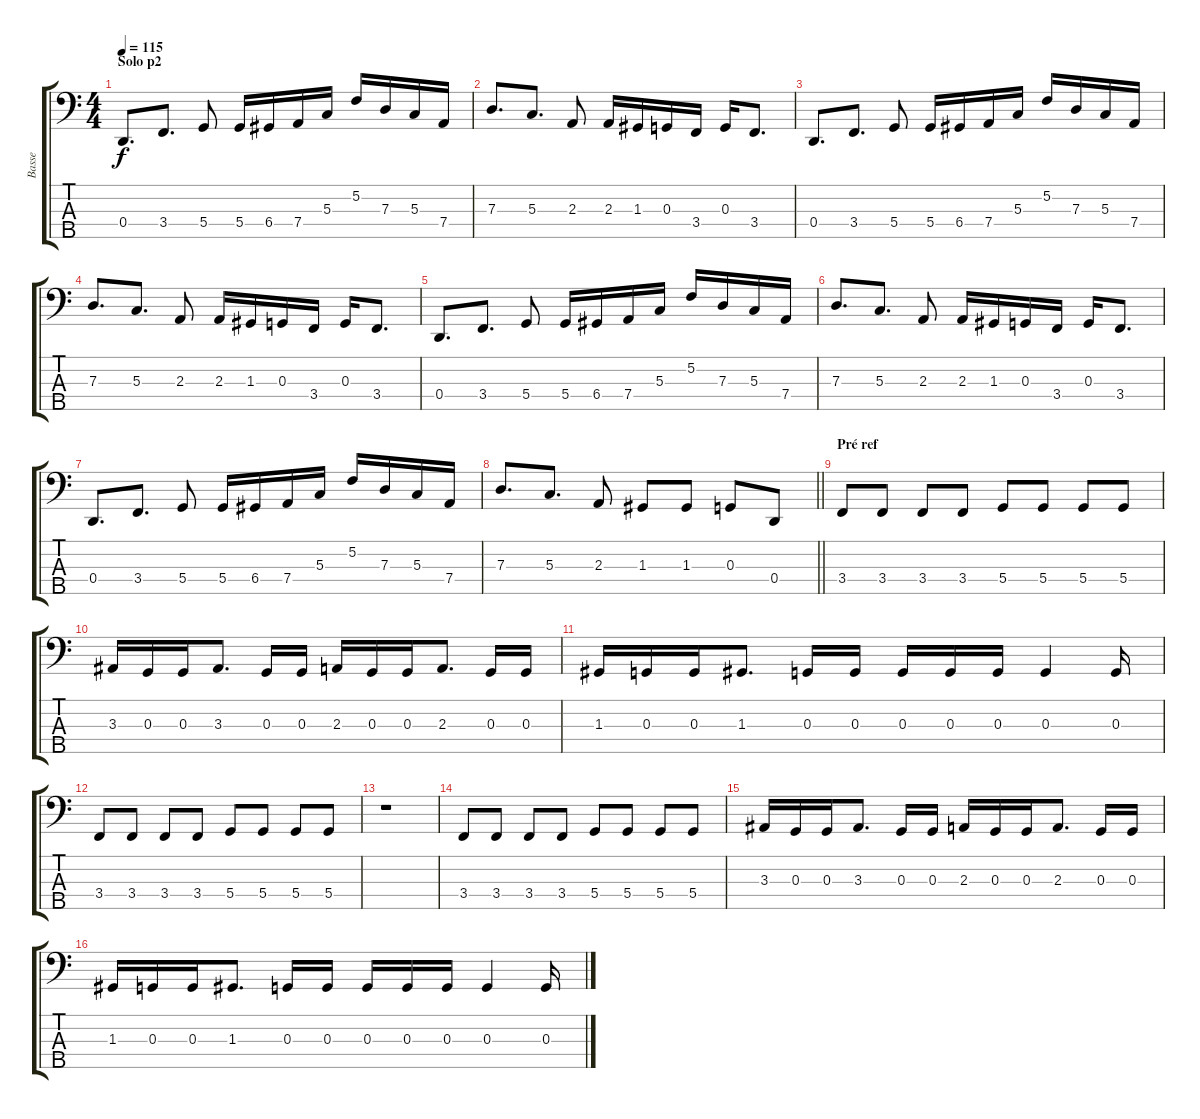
\track ("Basse" "Basse") {instrument electricbassfinger}
\staff {score tabs}
\tuning (F2 C2 G1 D1 A0) {hide}
\ts (4 4)
\section ("" "Solo p2")
\tempo 115
\clef f4
\ks c
0.4.8{d dy f} 3.4.8{d} 5.4.8 5.4.16 6.4.16 7.4.16 5.3.16 5.2.16 7.3.16 5.3.16 7.4.16 |
7.3.8{d} 5.3.8{d} 2.3.8 2.3.16 1.3.16 0.3.16 3.4.16 0.3.16 3.4.8{d} |
0.4.8{d} 3.4.8{d} 5.4.8 5.4.16 6.4.16 7.4.16 5.3.16 5.2.16 7.3.16 5.3.16 7.4.16 |
7.3.8{d} 5.3.8{d} 2.3.8 2.3.16 1.3.16 0.3.16 3.4.16 0.3.16 3.4.8{d} |
0.4.8{d} 3.4.8{d} 5.4.8 5.4.16 6.4.16 7.4.16 5.3.16 5.2.16 7.3.16 5.3.16 7.4.16 |
7.3.8{d} 5.3.8{d} 2.3.8 2.3.16 1.3.16 0.3.16 3.4.16 0.3.16 3.4.8{d} |
0.4.8{d} 3.4.8{d} 5.4.8 5.4.16 6.4.16 7.4.16 5.3.16 5.2.16 7.3.16 5.3.16 7.4.16 |
\barLineRight lightlight
7.3.8{d} 5.3.8{d} 2.3.8 1.3.8 1.3.8 0.3.8 0.4.8 |
\section ("" "Pré ref")
3.4.8 3.4.8 3.4.8 3.4.8 5.4.8 5.4.8 5.4.8 5.4.8 |
3.3.16 0.3.16 0.3.16 3.3.8{d} 0.3.16 0.3.16 2.3.16 0.3.16 0.3.16 2.3.8{d} 0.3.16 0.3.16 |
1.3.16 0.3.16 0.3.16 1.3.8{d} 0.3.16 0.3.16 0.3.16 0.3.16 0.3.16 0.3.4 0.3.16 |
3.4.8 3.4.8 3.4.8 3.4.8 5.4.8 5.4.8 5.4.8 5.4.8 |
r.1 |
3.4.8 3.4.8 3.4.8 3.4.8 5.4.8 5.4.8 5.4.8 5.4.8 |
3.3.16 0.3.16 0.3.16 3.3.8{d} 0.3.16 0.3.16 2.3.16 0.3.16 0.3.16 2.3.8{d} 0.3.16 0.3.16 |
1.3.16 0.3.16 0.3.16 1.3.8{d} 0.3.16 0.3.16 0.3.16 0.3.16 0.3.16 0.3.4 0.3.16
